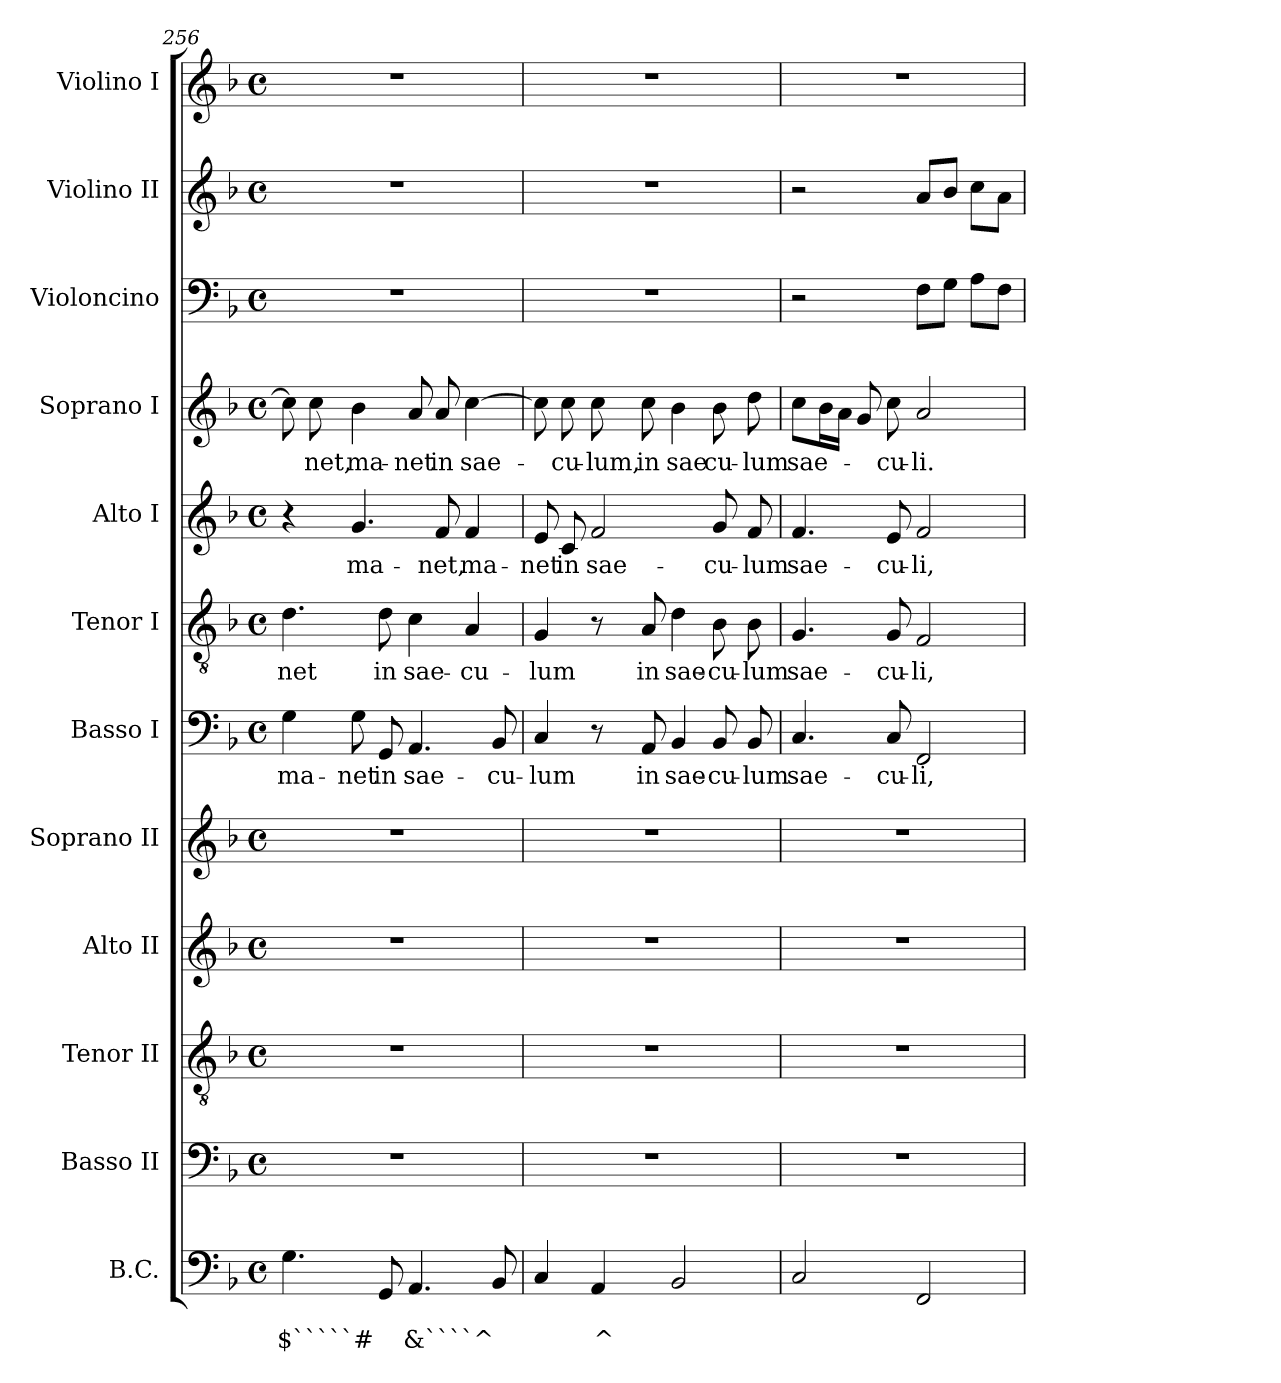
**kern	**text	**text	**kern	**kern	**kern	**kern	**kern	**text	**kern	**text	**kern	**text	**kern	**text	**kern	**kern	**kern
*part12	*part12	*part12	*part11	*part10	*part9	*part8	*part7	*part7	*part6	*part6	*part5	*part5	*part4	*part4	*part3	*part2	*part1
*staff12	*staff12	*staff12	*staff11	*staff10	*staff9	*staff8	*staff7	*staff7	*staff6	*staff6	*staff5	*staff5	*staff4	*staff4	*staff3	*staff2	*staff1
*I"B.C.	*	*	*I"Basso II	*I"Tenor II	*I"Alto II	*I"Soprano II	*I"Basso I	*	*I"Tenor I	*	*I"Alto I	*	*I"Soprano I	*	*I"Violoncino	*I"Violino II	*I"Violino I
*I'BC	*	*	*I'B 2	*I'T 2	*I'A 2	*I'S 2	*I'B 1	*	*I'T 1	*	*I'A 1	*	*I'S 1	*	*I'Vc.	*I'Vln. II	*I'Vln. I
*clefF4	*	*	*clefF4	*clefGv2	*clefG2	*clefG2	*clefF4	*	*clefGv2	*	*clefG2	*	*clefG2	*	*clefF4	*clefG2	*clefG2
*k[b-]	*	*	*k[b-]	*k[b-]	*k[b-]	*k[b-]	*k[b-]	*	*k[b-]	*	*k[b-]	*	*k[b-]	*	*k[b-]	*k[b-]	*k[b-]
*F:	*	*	*F:	*F:	*F:	*F:	*F:	*	*F:	*	*F:	*	*F:	*	*F:	*F:	*F:
*M4/4	*	*	*M4/4	*M4/4	*M4/4	*M4/4	*M4/4	*	*M4/4	*	*M4/4	*	*M4/4	*	*M4/4	*M4/4	*M4/4
*met(c)	*	*	*met(c)	*met(c)	*met(c)	*met(c)	*met(c)	*	*met(c)	*	*met(c)	*	*met(c)	*	*met(c)	*met(c)	*met(c)
=256	=256	=256	=256	=256	=256	=256	=256	=256	=256	=256	=256	=256	=256	=256	=256	=256	=256
!	!	!LO:LY:b	!	!	!	!	!	!	!	!	!	!	!	!	!	!	!
!	!	!	!	!	!	!	!	!LO:LY:b	!	!	!	!	!	!	!	!	!
!	!	!	!	!	!	!	!	!	!	!LO:LY:b	!	!	!	!	!	!	!
4.G\	.	$`````#	1r	1r	1r	1r	4G\	ma-	4.d\	-net	4r	.	8cc\]	.	1r	1r	1r
!	!	!	!	!	!	!	!	!	!	!	!	!	!	!LO:LY:b	!	!	!
.	.	.	.	.	.	.	.	.	.	.	.	.	8cc\	-net,	.	.	.
!	!	!	!	!	!	!	!	!LO:LY:b	!	!	!	!	!	!	!	!	!
!	!	!	!	!	!	!	!	!	!	!	!	!LO:LY:b	!	!	!	!	!
!	!	!	!	!	!	!	!	!	!	!	!	!	!	!LO:LY:b	!	!	!
.	.	.	.	.	.	.	8G\	-net	.	.	4.g/	ma-	4b-\	ma-	.	.	.
!	!	!	!	!	!	!	!	!LO:LY:b	!	!	!	!	!	!	!	!	!
!	!	!	!	!	!	!	!	!	!	!LO:LY:b	!	!	!	!	!	!	!
8GG/	.	.	.	.	.	.	8GG/	in	8d\	in	.	.	.	.	.	.	.
!	!	!LO:LY:b	!	!	!	!	!	!	!	!	!	!	!	!	!	!	!
!	!	!	!	!	!	!	!	!LO:LY:b	!	!	!	!	!	!	!	!	!
!	!	!	!	!	!	!	!	!	!	!LO:LY:b	!	!	!	!	!	!	!
!	!	!	!	!	!	!	!	!	!	!	!	!	!	!LO:LY:b	!	!	!
4.AA/	.	&````^	.	.	.	.	4.AA/	sae-	4c\	sae-	.	.	8a/	-net	.	.	.
!	!	!	!	!	!	!	!	!	!	!	!	!LO:LY:b	!	!	!	!	!
!	!	!	!	!	!	!	!	!	!	!	!	!	!	!LO:LY:b	!	!	!
.	.	.	.	.	.	.	.	.	.	.	8f/	-net,	8a/	in	.	.	.
!	!	!	!	!	!	!	!	!	!	!LO:LY:b	!	!	!	!	!	!	!
!	!	!	!	!	!	!	!	!	!	!	!	!LO:LY:b	!	!	!	!	!
!	!	!	!	!	!	!	!	!	!	!	!	!	!	!LO:LY:b	!	!	!
.	.	.	.	.	.	.	.	.	4A/	-cu-	4f/	ma-	[4cc\	sae-	.	.	.
!	!	!	!	!	!	!	!	!LO:LY:b	!	!	!	!	!	!	!	!	!
8BB-/	.	.	.	.	.	.	8BB-/	-cu-	.	.	.	.	.	.	.	.	.
!!LO:PB:g=z
=257	=257	=257	=257	=257	=257	=257	=257	=257	=257	=257	=257	=257	=257	=257	=257	=257	=257
!	!	!	!	!	!	!	!	!LO:LY:b	!	!	!	!	!	!	!	!	!
!	!	!	!	!	!	!	!	!	!	!LO:LY:b	!	!	!	!	!	!	!
!	!	!	!	!	!	!	!	!	!	!	!	!LO:LY:b	!	!	!	!	!
4C/	.	.	1r	1r	1r	1r	4C/	-lum	4G/	-lum	8e/	-net	8cc\]	.	1r	1r	1r
!	!	!	!	!	!	!	!	!	!	!	!	!LO:LY:b	!	!	!	!	!
!	!	!	!	!	!	!	!	!	!	!	!	!	!	!LO:LY:b	!	!	!
.	.	.	.	.	.	.	.	.	.	.	8c/	in	8cc\	-cu-	.	.	.
!	!	!LO:LY:b	!	!	!	!	!	!	!	!	!	!	!	!	!	!	!
!	!	!	!	!	!	!	!	!	!	!	!	!LO:LY:b	!	!	!	!	!
!	!	!	!	!	!	!	!	!	!	!	!	!	!	!LO:LY:b	!	!	!
4AA/	.	^	.	.	.	.	8r	.	8r	.	2f/	sae-	8cc\	-lum,	.	.	.
!	!	!	!	!	!	!	!	!LO:LY:b	!	!	!	!	!	!	!	!	!
!	!	!	!	!	!	!	!	!	!	!LO:LY:b	!	!	!	!	!	!	!
!	!	!	!	!	!	!	!	!	!	!	!	!	!	!LO:LY:b	!	!	!
.	.	.	.	.	.	.	8AA/	in	8A/	in	.	.	8cc\	in	.	.	.
!	!	!	!	!	!	!	!	!LO:LY:b	!	!	!	!	!	!	!	!	!
!	!	!	!	!	!	!	!	!	!	!LO:LY:b	!	!	!	!	!	!	!
!	!	!	!	!	!	!	!	!	!	!	!	!	!	!LO:LY:b	!	!	!
2BB-/	.	.	.	.	.	.	4BB-/	sae-	4d\	sae-	.	.	4b-\	sae	.	.	.
!	!	!	!	!	!	!	!	!LO:LY:b	!	!	!	!	!	!	!	!	!
!	!	!	!	!	!	!	!	!	!	!LO:LY:b	!	!	!	!	!	!	!
!	!	!	!	!	!	!	!	!	!	!	!	!LO:LY:b	!	!	!	!	!
!	!	!	!	!	!	!	!	!	!	!	!	!	!	!LO:LY:b	!	!	!
.	.	.	.	.	.	.	8BB-/	-cu-	8B-\	-cu-	8g/	-cu-	8b-\	cu-	.	.	.
!	!	!	!	!	!	!	!	!LO:LY:b	!	!	!	!	!	!	!	!	!
!	!	!	!	!	!	!	!	!	!	!LO:LY:b	!	!	!	!	!	!	!
!	!	!	!	!	!	!	!	!	!	!	!	!LO:LY:b	!	!	!	!	!
!	!	!	!	!	!	!	!	!	!	!	!	!	!	!LO:LY:b	!	!	!
.	.	.	.	.	.	.	8BB-/	-lum	8B-\	-lum	8f/	-lum	8dd\	-lum	.	.	.
=258	=258	=258	=258	=258	=258	=258	=258	=258	=258	=258	=258	=258	=258	=258	=258	=258	=258
*^	*	*	*	*	*	*	*	*	*	*	*	*	*	*	*	*	*
!	!	!	!	!	!	!	!	!	!LO:LY:b	!	!	!	!	!	!	!	!	!
!	!	!	!	!	!	!	!	!	!	!	!LO:LY:b	!	!	!	!	!	!	!
!	!	!	!	!	!	!	!	!	!	!	!	!	!LO:LY:b	!	!	!	!	!
!	!	!	!	!	!	!	!	!	!	!	!	!	!	!	!LO:LY:b	!	!	!
2C/	4ryy	.	.	1r	1r	1r	1r	4.C/	sae-	4.G/	sae-	4.f/	sae-	8cc\L	sae-	2r	2r	1r
.	.	.	.	.	.	.	.	.	.	.	.	.	.	16b-\L	.	.	.	.
.	.	.	.	.	.	.	.	.	.	.	.	.	.	16a\JJ	.	.	.	.
.	4ryy	.	.	.	.	.	.	.	.	.	.	.	.	8g/	.	.	.	.
!	!	!	!	!	!	!	!	!	!LO:LY:b	!	!	!	!	!	!	!	!	!
!	!	!	!	!	!	!	!	!	!	!	!LO:LY:b	!	!	!	!	!	!	!
!	!	!	!	!	!	!	!	!	!	!	!	!	!LO:LY:b	!	!	!	!	!
!	!	!	!	!	!	!	!	!	!	!	!	!	!	!	!LO:LY:b	!	!	!
.	.	.	.	.	.	.	.	8C/	-cu-	8G/	-cu-	8e/	-cu-	8cc\	-cu-	.	.	.
!	!	!	!	!	!	!	!	!	!LO:LY:b	!	!	!	!	!	!	!	!	!
!	!	!	!	!	!	!	!	!	!	!	!LO:LY:b	!	!	!	!	!	!	!
!	!	!	!	!	!	!	!	!	!	!	!	!	!LO:LY:b	!	!	!	!	!
!	!	!	!	!	!	!	!	!	!	!	!	!	!	!	!LO:LY:b	!	!	!
2FF/	2ryy	.	.	.	.	.	.	2FF/	-li,	2F/	-li,	2f/	-li,	2a/	-li.	8F\L	8a/L	.
.	.	.	.	.	.	.	.	.	.	.	.	.	.	.	.	8G\J	8b-/J	.
.	.	.	.	.	.	.	.	.	.	.	.	.	.	.	.	8A\L	8cc\L	.
.	.	.	.	.	.	.	.	.	.	.	.	.	.	.	.	8F\J	8a\J	.
*v	*v	*	*	*	*	*	*	*	*	*	*	*	*	*	*	*	*	*
=	=	=	=	=	=	=	=	=	=	=	=	=	=	=	=	=	=
*-	*-	*-	*-	*-	*-	*-	*-	*-	*-	*-	*-	*-	*-	*-	*-	*-	*-
